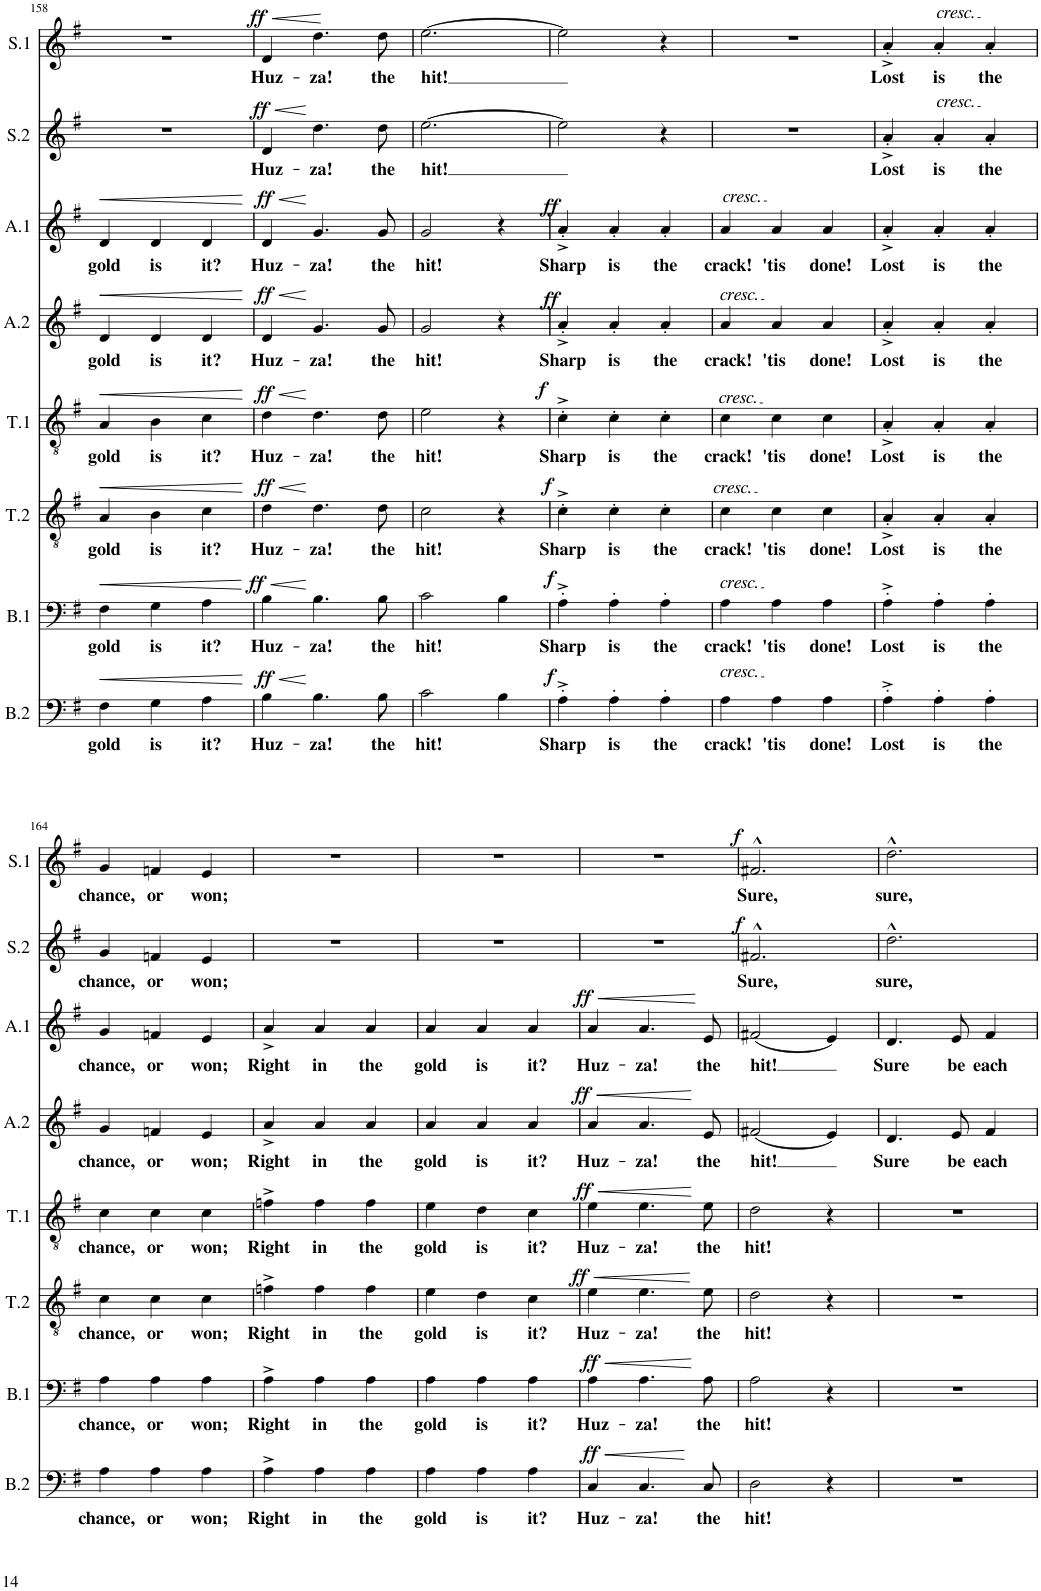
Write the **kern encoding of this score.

**kern	**text	**dynam	**kern	**text	**dynam	**kern	**text	**dynam	**kern	**text	**dynam	**kern	**text	**dynam	**kern	**text	**dynam	**kern	**text	**dynam	**kern	**text	**dynam
*part8	*part8	*part8	*part7	*part7	*part7	*part6	*part6	*part6	*part5	*part5	*part5	*part4	*part4	*part4	*part3	*part3	*part3	*part2	*part2	*part2	*part1	*part1	*part1
*staff8	*staff8	*staff8	*staff7	*staff7	*staff7	*staff6	*staff6	*staff6	*staff5	*staff5	*staff5	*staff4	*staff4	*staff4	*staff3	*staff3	*staff3	*staff2	*staff2	*staff2	*staff1	*staff1	*staff1
*I"Basse2	*	*	*I"Basse1	*	*	*I"Tenor2	*	*	*I"Tenor1	*	*	*I"Alto2	*	*	*I"Alto1	*	*	*I"Soprano2	*	*	*I"Soprano1	*	*
*I'B.2	*	*	*I'B.1	*	*	*I'T.2	*	*	*I'T.1	*	*	*I'A.2	*	*	*I'A.1	*	*	*I'S.2	*	*	*I'S.1	*	*
!!LO:PB:g=z
*clefF4	*	*	*clefF4	*	*	*clefGv2	*	*	*clefGv2	*	*	*clefG2	*	*	*clefG2	*	*	*clefG2	*	*	*clefG2	*	*
*k[f#]	*	*	*k[f#]	*	*	*k[f#]	*	*	*k[f#]	*	*	*k[f#]	*	*	*k[f#]	*	*	*k[f#]	*	*	*k[f#]	*	*
*M3/4	*	*	*M3/4	*	*	*M3/4	*	*	*M3/4	*	*	*M3/4	*	*	*M3/4	*	*	*M3/4	*	*	*M3/4	*	*
=158	=158	=158	=158	=158	=158	=158	=158	=158	=158	=158	=158	=158	=158	=158	=158	=158	=158	=158	=158	=158	=158	=158	=158
!	!LO:LY:b	!LO:HP:b	!	!LO:LY:b	!LO:HP:b	!	!LO:LY:b	!LO:HP:b	!	!LO:LY:b	!LO:HP:b	!	!LO:LY:b	!LO:HP:b	!	!LO:LY:b	!LO:HP:b	!	!	!	!	!	!
4F#\	gold	<	4F#\	gold	<	4A/	gold	<	4A/	gold	<	4d/	gold	<	4d/	gold	<	2.r	.	.	2.r	.	.
!	!LO:LY:b	!	!	!LO:LY:b	!	!	!LO:LY:b	!	!	!LO:LY:b	!	!	!LO:LY:b	!	!	!LO:LY:b	!	!	!	!	!	!	!
4G\	is	.	4G\	is	.	4B\	is	.	4B\	is	.	4d/	is	.	4d/	is	.	.	.	.	.	.	.
!	!LO:LY:b	!	!	!LO:LY:b	!	!	!LO:LY:b	!	!	!LO:LY:b	!	!	!LO:LY:b	!	!	!LO:LY:b	!	!	!	!	!	!	!
4A\	it?	.	4A\	it?	.	4c\	it?	.	4c\	it?	.	4d/	it?	.	4d/	it?	.	.	.	.	.	.	.
=159	=159	=159	=159	=159	=159	=159	=159	=159	=159	=159	=159	=159	=159	=159	=159	=159	=159	=159	=159	=159	=159	=159	=159
!	!LO:LY:b	!LO:HP:b	!	!LO:LY:b	!LO:HP:b	!	!LO:LY:b	!LO:HP:b	!	!LO:LY:b	!LO:HP:b	!	!LO:LY:b	!LO:HP:b	!	!LO:LY:b	!LO:HP:b	!	!LO:LY:b	!	!	!LO:LY:b	!LO:HP:b
!	!	!LO:DY:n=1:a	!	!	!LO:DY:n=1:a	!	!	!LO:DY:n=1:a	!	!	!LO:DY:n=1:a	!	!	!LO:DY:n=1:a	!	!	!LO:DY:n=1:a	!	!	!LO:DY:a	!	!	!LO:DY:n=1:a
4B\	Huz-	< ff	4B\	Huz-	< ff	4d\	Huz-	< ff	4d\	Huz-	< ff	4d/	Huz-	< ff	4d/	Huz-	< ff	4d/	Huz-	ff	4d/	Huz-	< ff
!	!LO:LY:b	!	!	!LO:LY:b	!	!	!LO:LY:b	!	!	!LO:LY:b	!	!	!LO:LY:b	!	!	!LO:LY:b	!	!	!LO:LY:b	!	!	!LO:LY:b	!
4.B\	-za!	[	4.B\	-za!	[	4.d\	-za!	[	4.d\	-za!	[	4.g/	-za!	[	4.g/	-za!	[	4.dd\	-za!	.	4.dd\	-za!	.
!	!LO:LY:b	!	!	!LO:LY:b	!	!	!LO:LY:b	!	!	!LO:LY:b	!	!	!LO:LY:b	!	!	!LO:LY:b	!	!	!LO:LY:b	!	!	!LO:LY:b	!
8B\	the	.	8B\	the	.	8d\	the	.	8d\	the	.	8g/	the	.	8g/	the	.	8dd\	the	.	8dd\	the	[
=160	=160	=160	=160	=160	=160	=160	=160	=160	=160	=160	=160	=160	=160	=160	=160	=160	=160	=160	=160	=160	=160	=160	=160
!	!LO:LY:b	!	!	!LO:LY:b	!	!	!LO:LY:b	!	!	!LO:LY:b	!	!	!LO:LY:b	!	!	!LO:LY:b	!	!	!LO:LY:b	!	!	!LO:LY:b	!
2c\	hit!	.	2c\	hit!	.	2c\	hit!	.	2e\	hit!	.	2g/	hit!	.	2g/	hit!	.	[2.ee\	hit!	.	[2.ee\	hit!	.
4B\	.	.	4B\	.	.	4r	.	.	4r	.	.	4r	.	.	4r	.	.	.	.	.	.	.	.
=161	=161	=161	=161	=161	=161	=161	=161	=161	=161	=161	=161	=161	=161	=161	=161	=161	=161	=161	=161	=161	=161	=161	=161
!	!LO:LY:b	!	!	!LO:LY:b	!	!	!LO:LY:b	!	!	!LO:LY:b	!LO:DY:a	!	!LO:LY:b	!LO:DY:a	!	!LO:LY:b	!LO:DY:a	!	!	!	!	!	!
4A'^\	Sharp	.	4A'^\	Sharp	.	4c'^\	Sharp	.	4c'^\	Sharp	f	4a'^/	Sharp	ff	4a'^/	Sharp	ff	2ee\]	.	.	2ee\]	.	.
!	!LO:LY:b	!	!	!LO:LY:b	!	!	!LO:LY:b	!	!	!LO:LY:b	!	!	!LO:LY:b	!	!	!LO:LY:b	!	!	!	!	!	!	!
4A'\	is	.	4A'\	is	.	4c'\	is	.	4c'\	is	.	4a'/	is	.	4a'/	is	.	.	.	.	.	.	.
!	!LO:LY:b	!	!	!LO:LY:b	!	!	!LO:LY:b	!	!	!LO:LY:b	!	!	!LO:LY:b	!	!	!LO:LY:b	!	!	!	!	!	!	!
4A'\	the	.	4A'\	the	.	4c'\	the	.	4c'\	the	.	4a'/	the	.	4a'/	the	.	4r	.	.	4r	.	.
=162	=162	=162	=162	=162	=162	=162	=162	=162	=162	=162	=162	=162	=162	=162	=162	=162	=162	=162	=162	=162	=162	=162	=162
!	!	!	!	!	!	!	!	!	!	!	!	!	!	!	!LO:TX:a:i:t=cresc.	!	!	!	!	!	!	!	!
!	!	!	!	!	!	!	!	!	!	!	!	!LO:TX:a:i:t=cresc.	!	!	!	!	!	!	!	!	!	!	!
!	!	!	!	!	!	!	!	!	!LO:TX:a:i:t=cresc.	!	!	!	!	!	!	!	!	!	!	!	!	!	!
!	!	!	!	!	!	!LO:TX:a:i:t=cresc.	!	!	!	!	!	!	!	!	!	!	!	!	!	!	!	!	!
!	!	!	!LO:TX:a:i:t=cresc.	!	!	!	!	!	!	!	!	!	!	!	!	!	!	!	!	!	!	!	!
!LO:TX:a:i:t=cresc.	!	!	!	!	!	!	!	!	!	!	!	!	!	!	!	!	!	!	!	!	!	!	!
!	!LO:LY:b	!	!	!LO:LY:b	!	!	!LO:LY:b	!	!	!LO:LY:b	!	!	!LO:LY:b	!	!	!LO:LY:b	!	!	!	!	!	!	!
4A\	crack!	.	4A\	crack!	.	4c\	crack!	.	4c\	crack!	.	4a/	crack!	.	4a/	crack!	.	2.r	.	.	2.r	.	.
!	!LO:LY:b	!	!	!LO:LY:b	!	!	!LO:LY:b	!	!	!LO:LY:b	!	!	!LO:LY:b	!	!	!LO:LY:b	!	!	!	!	!	!	!
4A\	'tis	.	4A\	'tis	.	4c\	'tis	.	4c\	'tis	.	4a/	'tis	.	4a/	'tis	.	.	.	.	.	.	.
!	!LO:LY:b	!	!	!LO:LY:b	!	!	!LO:LY:b	!	!	!LO:LY:b	!	!	!LO:LY:b	!	!	!LO:LY:b	!	!	!	!	!	!	!
4A\	done!	.	4A\	done!	.	4c\	done!	.	4c\	done!	.	4a/	done!	.	4a/	done!	.	.	.	.	.	.	.
=163	=163	=163	=163	=163	=163	=163	=163	=163	=163	=163	=163	=163	=163	=163	=163	=163	=163	=163	=163	=163	=163	=163	=163
!	!LO:LY:b	!	!	!LO:LY:b	!	!	!LO:LY:b	!	!	!LO:LY:b	!	!	!LO:LY:b	!	!	!LO:LY:b	!	!	!LO:LY:b	!	!	!LO:LY:b	!
4A'^\	Lost	.	4A'^\	Lost	.	4A'^/	Lost	.	4A'^/	Lost	.	4a'^/	Lost	.	4a'^/	Lost	.	4a'^/	Lost	.	4a'^/	Lost	.
!	!	!	!	!	!	!	!	!	!	!	!	!	!	!	!	!	!	!	!	!	!LO:TX:a:i:t=cresc.	!	!
!	!	!	!	!	!	!	!	!	!	!	!	!	!	!	!	!	!	!LO:TX:a:i:t=cresc.	!	!	!	!	!
!	!LO:LY:b	!	!	!LO:LY:b	!	!	!LO:LY:b	!	!	!LO:LY:b	!	!	!LO:LY:b	!	!	!LO:LY:b	!	!	!LO:LY:b	!	!	!LO:LY:b	!
4A'\	is	.	4A'\	is	.	4A'/	is	.	4A'/	is	.	4a'/	is	.	4a'/	is	.	4a'/	is	.	4a'/	is	.
!	!LO:LY:b	!	!	!LO:LY:b	!	!	!LO:LY:b	!	!	!LO:LY:b	!	!	!LO:LY:b	!	!	!LO:LY:b	!	!	!LO:LY:b	!	!	!LO:LY:b	!
4A'\	the	.	4A'\	the	.	4A'/	the	.	4A'/	the	.	4a'/	the	.	4a'/	the	.	4a'/	the	.	4a'/	the	.
!!LO:LB:g=z
=164	=164	=164	=164	=164	=164	=164	=164	=164	=164	=164	=164	=164	=164	=164	=164	=164	=164	=164	=164	=164	=164	=164	=164
!	!LO:LY:b	!	!	!LO:LY:b	!	!	!LO:LY:b	!	!	!LO:LY:b	!	!	!LO:LY:b	!	!	!LO:LY:b	!	!	!LO:LY:b	!	!	!LO:LY:b	!
4A\	chance,	.	4A\	chance,	.	4c\	chance,	.	4c\	chance,	.	4g/	chance,	.	4g/	chance,	.	4g/	chance,	.	4g/	chance,	.
!	!LO:LY:b	!	!	!LO:LY:b	!	!	!LO:LY:b	!	!	!LO:LY:b	!	!	!LO:LY:b	!	!	!LO:LY:b	!	!	!LO:LY:b	!	!	!LO:LY:b	!
4A\	or	.	4A\	or	.	4c\	or	.	4c\	or	.	4fn/	or	.	4fn/	or	.	4fn/	or	.	4fn/	or	.
!	!LO:LY:b	!	!	!LO:LY:b	!	!	!LO:LY:b	!	!	!LO:LY:b	!	!	!LO:LY:b	!	!	!LO:LY:b	!	!	!LO:LY:b	!	!	!LO:LY:b	!
4A\	won;	.	4A\	won;	.	4c\	won;	.	4c\	won;	.	4e/	won;	.	4e/	won;	.	4e/	won;	.	4e/	won;	.
=165	=165	=165	=165	=165	=165	=165	=165	=165	=165	=165	=165	=165	=165	=165	=165	=165	=165	=165	=165	=165	=165	=165	=165
!	!LO:LY:b	!	!	!LO:LY:b	!	!	!LO:LY:b	!	!	!LO:LY:b	!	!	!LO:LY:b	!	!	!LO:LY:b	!	!	!	!	!	!	!
4A^\	Right	.	4A^\	Right	.	4fn^\	Right	.	4fn^\	Right	.	4a^/	Right	.	4a^/	Right	.	2.r	.	.	2.r	.	.
!	!LO:LY:b	!	!	!LO:LY:b	!	!	!LO:LY:b	!	!	!LO:LY:b	!	!	!LO:LY:b	!	!	!LO:LY:b	!	!	!	!	!	!	!
4A\	in	.	4A\	in	.	4f\	in	.	4f\	in	.	4a/	in	.	4a/	in	.	.	.	.	.	.	.
!	!LO:LY:b	!	!	!LO:LY:b	!	!	!LO:LY:b	!	!	!LO:LY:b	!	!	!LO:LY:b	!	!	!LO:LY:b	!	!	!	!	!	!	!
4A\	the	.	4A\	the	.	4f\	the	.	4f\	the	.	4a/	the	.	4a/	the	.	.	.	.	.	.	.
=166	=166	=166	=166	=166	=166	=166	=166	=166	=166	=166	=166	=166	=166	=166	=166	=166	=166	=166	=166	=166	=166	=166	=166
!	!LO:LY:b	!	!	!LO:LY:b	!	!	!LO:LY:b	!	!	!LO:LY:b	!	!	!LO:LY:b	!	!	!LO:LY:b	!	!	!	!	!	!	!
4A\	gold	.	4A\	gold	.	4e\	gold	.	4e\	gold	.	4a/	gold	.	4a/	gold	.	2.r	.	.	2.r	.	.
!	!LO:LY:b	!	!	!LO:LY:b	!	!	!LO:LY:b	!	!	!LO:LY:b	!	!	!LO:LY:b	!	!	!LO:LY:b	!	!	!	!	!	!	!
4A\	is	.	4A\	is	.	4d\	is	.	4d\	is	.	4a/	is	.	4a/	is	.	.	.	.	.	.	.
!	!LO:LY:b	!	!	!LO:LY:b	!	!	!LO:LY:b	!	!	!LO:LY:b	!	!	!LO:LY:b	!	!	!LO:LY:b	!	!	!	!	!	!	!
4A\	it?	.	4A\	it?	.	4c\	it?	.	4c\	it?	.	4a/	it?	.	4a/	it?	.	.	.	.	.	.	.
=167	=167	=167	=167	=167	=167	=167	=167	=167	=167	=167	=167	=167	=167	=167	=167	=167	=167	=167	=167	=167	=167	=167	=167
!	!LO:LY:b	!LO:DY:a	!	!LO:LY:b	!LO:DY:a	!	!LO:LY:b	!LO:DY:a	!	!LO:LY:b	!LO:DY:a	!	!LO:LY:b	!LO:DY:a	!	!LO:LY:b	!LO:DY:a	!	!	!	!	!	!
4C/	Huz-	ff	4A\	Huz-	ff	4e\	Huz-	ff	4e\	Huz-	ff	4a/	Huz-	ff	4a/	Huz-	ff	2.r	.	.	2.r	.	.
!	!LO:LY:b	!	!	!LO:LY:b	!	!	!LO:LY:b	!	!	!LO:LY:b	!	!	!LO:LY:b	!	!	!LO:LY:b	!	!	!	!	!	!	!
4.C/	-za!	.	4.A\	-za!	.	4.e\	-za!	.	4.e\	-za!	.	4.a/	-za!	.	4.a/	-za!	.	.	.	.	.	.	.
!	!LO:LY:b	!	!	!LO:LY:b	!	!	!LO:LY:b	!	!	!LO:LY:b	!	!	!LO:LY:b	!	!	!LO:LY:b	!	!	!	!	!	!	!
8C/	the	[	8A\	the	[	8e\	the	[	8e\	the	[	8e/	the	[	8e/	the	[	.	.	.	.	.	.
=168	=168	=168	=168	=168	=168	=168	=168	=168	=168	=168	=168	=168	=168	=168	=168	=168	=168	=168	=168	=168	=168	=168	=168
!	!LO:LY:b	!	!	!LO:LY:b	!	!	!LO:LY:b	!	!	!LO:LY:b	!	!	!LO:LY:b	!	!	!LO:LY:b	!	!	!LO:LY:b	!	!	!LO:LY:b	!
2D\	hit!	.	2A\	hit!	.	2d\	hit!	.	2d\	hit!	.	(2f#X/	hit!	.	(2f#X/	hit!	.	2.f#X^^/	Sure,	.	2.f#X^^/	Sure,	.
4r	.	.	4r	.	.	4r	.	.	4r	.	.	4e/)	.	.	4e/)	.	.	.	.	.	.	.	.
=169	=169	=169	=169	=169	=169	=169	=169	=169	=169	=169	=169	=169	=169	=169	=169	=169	=169	=169	=169	=169	=169	=169	=169
!	!	!	!	!	!	!	!	!	!	!	!	!	!LO:LY:b	!	!	!LO:LY:b	!	!	!LO:LY:b	!	!	!LO:LY:b	!
2.r	.	.	2.r	.	.	2.r	.	.	2.r	.	.	4.d/	Sure	.	4.d/	Sure	.	2.dd^^\	sure,	.	2.dd^^\	sure,	.
!	!	!	!	!	!	!	!	!	!	!	!	!	!LO:LY:b	!	!	!LO:LY:b	!	!	!	!	!	!	!
.	.	.	.	.	.	.	.	.	.	.	.	8e/	be	.	8e/	be	.	.	.	.	.	.	.
!	!	!	!	!	!	!	!	!	!	!	!	!	!LO:LY:b	!	!	!LO:LY:b	!	!	!	!	!	!	!
.	.	.	.	.	.	.	.	.	.	.	.	4f#/	each	.	4f#/	each	.	.	.	.	.	.	.
=	=	=	=	=	=	=	=	=	=	=	=	=	=	=	=	=	=	=	=	=	=	=	=
*-	*-	*-	*-	*-	*-	*-	*-	*-	*-	*-	*-	*-	*-	*-	*-	*-	*-	*-	*-	*-	*-	*-	*-
